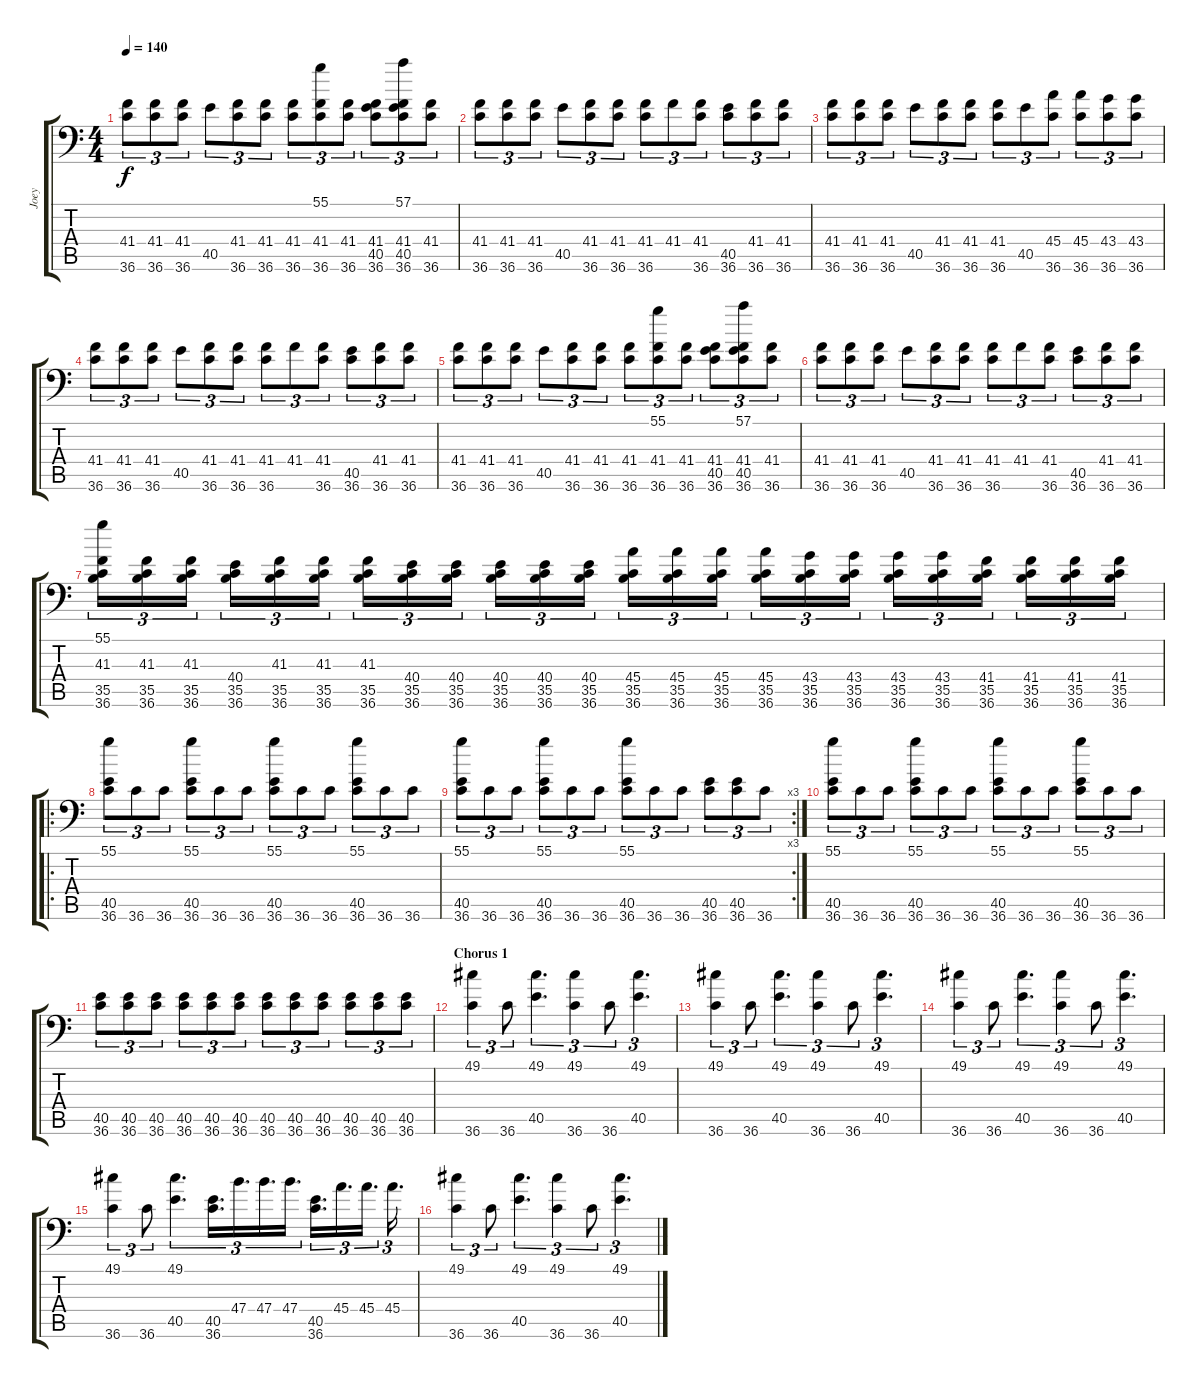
\track ("Joey" "Joey") {instrument acousticgrandpiano}
\staff {score tabs}
\tuning (C-1 C-1 C-1 C-1 C-1 C-1) {hide}
\ts (4 4)
\tempo 140
\clef f4
\ks c
(41.4 36.6).8{tu (3 2) dy f} (41.4 36.6).8{tu (3 2)} (41.4 36.6).8{tu (3 2)} 40.5.8{tu (3 2)} (41.4 36.6).8{tu (3 2)} (41.4 36.6).8{tu (3 2)} (41.4 36.6).8{tu (3 2)} (55.1 41.4 36.6).8{tu (3 2)} (41.4 36.6).8{tu (3 2)} (41.4 40.5 36.6).8{tu (3 2)} (57.1 41.4 40.5 36.6).8{tu (3 2)} (41.4 36.6).8{tu (3 2)} |
(41.4 36.6).8{tu (3 2)} (41.4 36.6).8{tu (3 2)} (41.4 36.6).8{tu (3 2)} 40.5.8{tu (3 2)} (41.4 36.6).8{tu (3 2)} (41.4 36.6).8{tu (3 2)} (41.4 36.6).8{tu (3 2)} 41.4.8{tu (3 2)} (41.4 36.6).8{tu (3 2)} (40.5 36.6).8{tu (3 2)} (41.4 36.6).8{tu (3 2)} (41.4 36.6).8{tu (3 2)} |
(41.4 36.6).8{tu (3 2)} (41.4 36.6).8{tu (3 2)} (41.4 36.6).8{tu (3 2)} 40.5.8{tu (3 2)} (41.4 36.6).8{tu (3 2)} (41.4 36.6).8{tu (3 2)} (41.4 36.6).8{tu (3 2)} 40.5.8{tu (3 2)} (45.4 36.6).8{tu (3 2)} (45.4 36.6).8{tu (3 2)} (43.4 36.6).8{tu (3 2)} (43.4 36.6).8{tu (3 2)} |
(41.4 36.6).8{tu (3 2)} (41.4 36.6).8{tu (3 2)} (41.4 36.6).8{tu (3 2)} 40.5.8{tu (3 2)} (41.4 36.6).8{tu (3 2)} (41.4 36.6).8{tu (3 2)} (41.4 36.6).8{tu (3 2)} 41.4.8{tu (3 2)} (41.4 36.6).8{tu (3 2)} (40.5 36.6).8{tu (3 2)} (41.4 36.6).8{tu (3 2)} (41.4 36.6).8{tu (3 2)} |
(41.4 36.6).8{tu (3 2)} (41.4 36.6).8{tu (3 2)} (41.4 36.6).8{tu (3 2)} 40.5.8{tu (3 2)} (41.4 36.6).8{tu (3 2)} (41.4 36.6).8{tu (3 2)} (41.4 36.6).8{tu (3 2)} (55.1 41.4 36.6).8{tu (3 2)} (41.4 36.6).8{tu (3 2)} (41.4 40.5 36.6).8{tu (3 2)} (57.1 41.4 40.5 36.6).8{tu (3 2)} (41.4 36.6).8{tu (3 2)} |
(41.4 36.6).8{tu (3 2)} (41.4 36.6).8{tu (3 2)} (41.4 36.6).8{tu (3 2)} 40.5.8{tu (3 2)} (41.4 36.6).8{tu (3 2)} (41.4 36.6).8{tu (3 2)} (41.4 36.6).8{tu (3 2)} 41.4.8{tu (3 2)} (41.4 36.6).8{tu (3 2)} (40.5 36.6).8{tu (3 2)} (41.4 36.6).8{tu (3 2)} (41.4 36.6).8{tu (3 2)} |
(55.1 41.3 35.5 36.6).16{tu (3 2)} (41.3 35.5 36.6).16{tu (3 2)} (41.3 35.5 36.6).16{tu (3 2)} (40.4 35.5 36.6).16{tu (3 2)} (41.3 35.5 36.6).16{tu (3 2)} (41.3 35.5 36.6).16{tu (3 2)} (41.3 35.5 36.6).16{tu (3 2)} (40.4 35.5 36.6).16{tu (3 2)} (40.4 35.5 36.6).16{tu (3 2)} (40.4 35.5 36.6).16{tu (3 2)} (40.4 35.5 36.6).16{tu (3 2)} (40.4 35.5 36.6).16{tu (3 2)} (45.4 35.5 36.6).16{tu (3 2)} (45.4 35.5 36.6).16{tu (3 2)} (45.4 35.5 36.6).16{tu (3 2)} (45.4 35.5 36.6).16{tu (3 2)} (43.4 35.5 36.6).16{tu (3 2)} (43.4 35.5 36.6).16{tu (3 2)} (43.4 35.5 36.6).16{tu (3 2)} (43.4 35.5 36.6).16{tu (3 2)} (41.4 35.5 36.6).16{tu (3 2)} (41.4 35.5 36.6).16{tu (3 2)} (41.4 35.5 36.6).16{tu (3 2)} (41.4 35.5 36.6).16{tu (3 2)} |
\ro
(55.1 40.5 36.6).8{tu (3 2)} 36.6.8{tu (3 2)} 36.6.8{tu (3 2)} (55.1 40.5 36.6).8{tu (3 2)} 36.6.8{tu (3 2)} 36.6.8{tu (3 2)} (55.1 40.5 36.6).8{tu (3 2)} 36.6.8{tu (3 2)} 36.6.8{tu (3 2)} (55.1 40.5 36.6).8{tu (3 2)} 36.6.8{tu (3 2)} 36.6.8{tu (3 2)} |
\rc 3
(55.1 40.5 36.6).8{tu (3 2)} 36.6.8{tu (3 2)} 36.6.8{tu (3 2)} (55.1 40.5 36.6).8{tu (3 2)} 36.6.8{tu (3 2)} 36.6.8{tu (3 2)} (55.1 40.5 36.6).8{tu (3 2)} 36.6.8{tu (3 2)} 36.6.8{tu (3 2)} (40.5 36.6).8{tu (3 2)} (40.5 36.6).8{tu (3 2)} 36.6.8{tu (3 2)} |
(55.1 40.5 36.6).8{tu (3 2)} 36.6.8{tu (3 2)} 36.6.8{tu (3 2)} (55.1 40.5 36.6).8{tu (3 2)} 36.6.8{tu (3 2)} 36.6.8{tu (3 2)} (55.1 40.5 36.6).8{tu (3 2)} 36.6.8{tu (3 2)} 36.6.8{tu (3 2)} (55.1 40.5 36.6).8{tu (3 2)} 36.6.8{tu (3 2)} 36.6.8{tu (3 2)} |
(40.5 36.6).8{tu (3 2)} (40.5 36.6).8{tu (3 2)} (40.5 36.6).8{tu (3 2)} (40.5 36.6).8{tu (3 2)} (40.5 36.6).8{tu (3 2)} (40.5 36.6).8{tu (3 2)} (40.5 36.6).8{tu (3 2)} (40.5 36.6).8{tu (3 2)} (40.5 36.6).8{tu (3 2)} (40.5 36.6).8{tu (3 2)} (40.5 36.6).8{tu (3 2)} (40.5 36.6).8{tu (3 2)} |
\section ("" "Chorus 1")
(49.1 36.6).4{tu (3 2)} 36.6.8{tu (3 2)} (49.1 40.5).4{d tu (3 2)} (49.1 36.6).4{tu (3 2)} 36.6.8{tu (3 2)} (49.1 40.5).4{d tu (3 2)} |
(49.1 36.6).4{tu (3 2)} 36.6.8{tu (3 2)} (49.1 40.5).4{d tu (3 2)} (49.1 36.6).4{tu (3 2)} 36.6.8{tu (3 2)} (49.1 40.5).4{d tu (3 2)} |
(49.1 36.6).4{tu (3 2)} 36.6.8{tu (3 2)} (49.1 40.5).4{d tu (3 2)} (49.1 36.6).4{tu (3 2)} 36.6.8{tu (3 2)} (49.1 40.5).4{d tu (3 2)} |
(49.1 36.6).4{tu (3 2)} 36.6.8{tu (3 2)} (49.1 40.5).4{d tu (3 2)} (40.5 36.6).16{d tu (3 2)} 47.4.16{d tu (3 2)} 47.4.16{d tu (3 2)} 47.4.16{d tu (3 2)} (40.5 36.6).16{d tu (3 2)} 45.4.16{d tu (3 2)} 45.4.16{d tu (3 2)} 45.4.16{d tu (3 2)} |
(49.1 36.6).4{tu (3 2)} 36.6.8{tu (3 2)} (49.1 40.5).4{d tu (3 2)} (49.1 36.6).4{tu (3 2)} 36.6.8{tu (3 2)} (49.1 40.5).4{d tu (3 2)}
